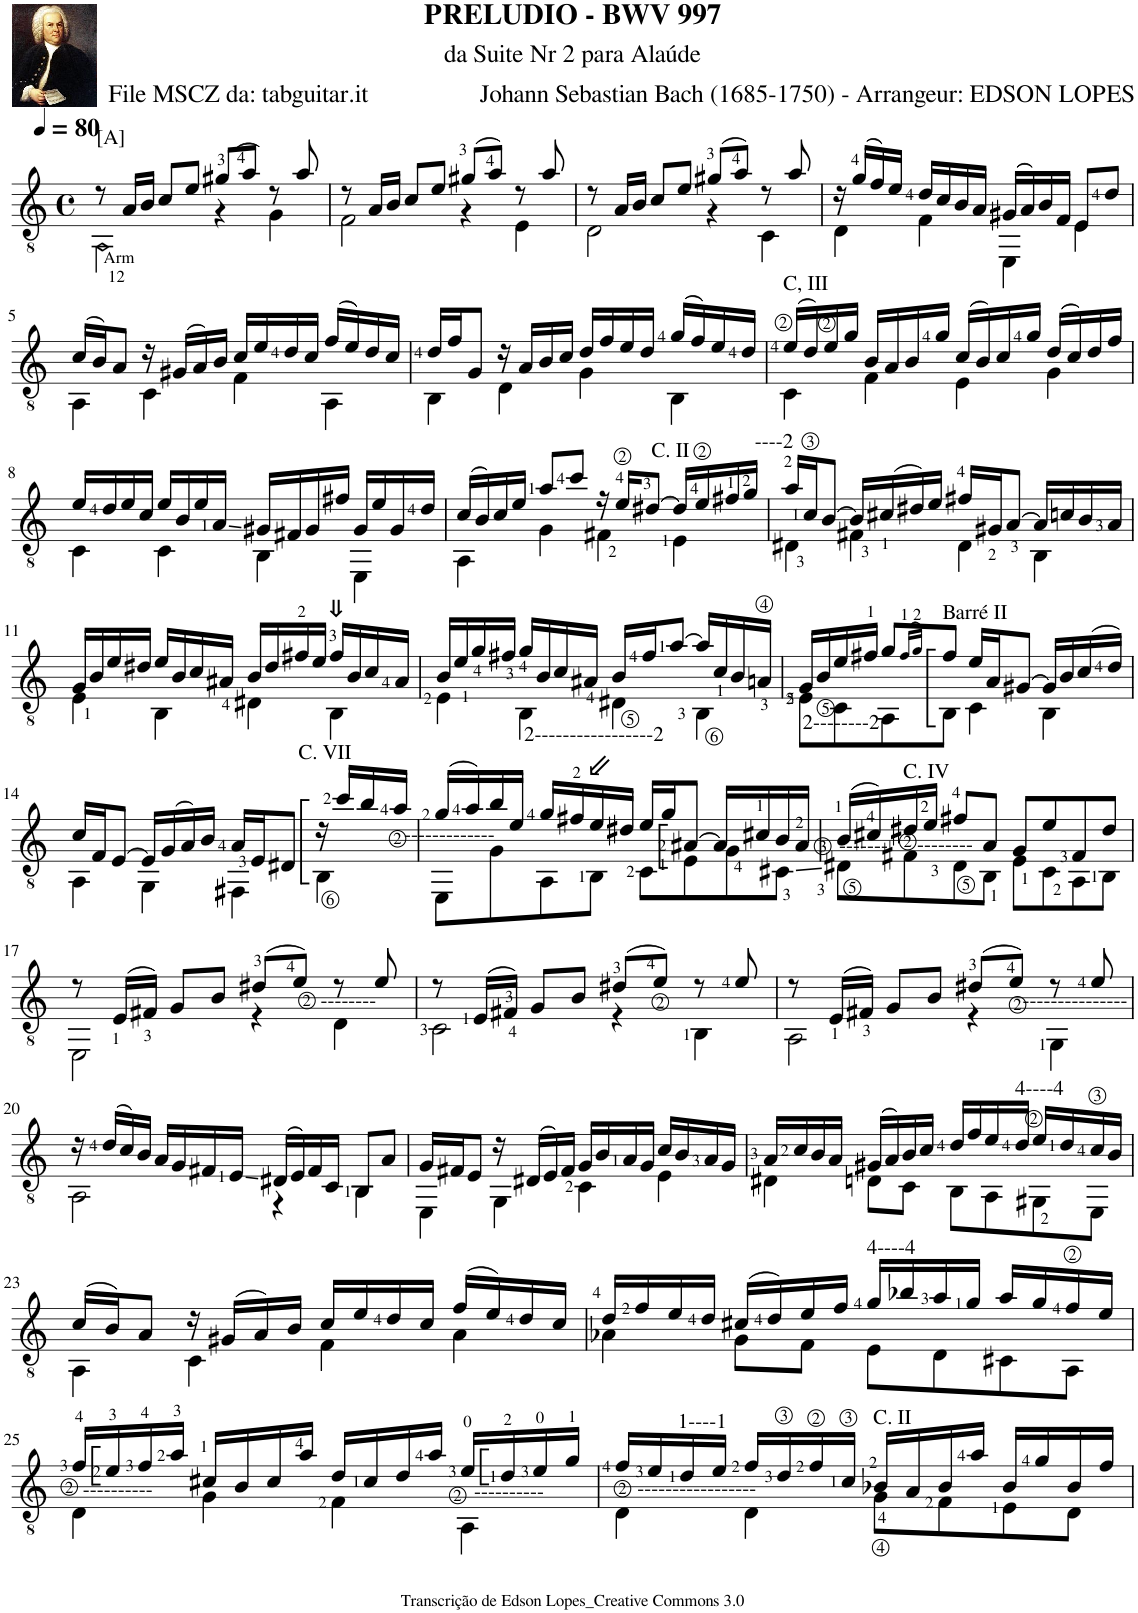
**kern
*part1
*staff1
*I"Guitar
*I'Guit.
*clefGv2
*k[]
*M4/4
*met(c)
*MM80
=1
*^
!LO:TX:a:t=[A]	!
!LO:TX:b:t=Arm	!
!LO:TX:b:t=12	!
8r	2AA\
16A/LL	.
16B/JJ	.
8c/L	.
8e/J	.
(8g#X/L	4r
8a/J)	.
8r	4G\
8a/	.
=2	=2
8r	2F\
16A/LL	.
16B/JJ	.
8c/L	.
8e/J	.
(8g#X/L	4r
8a/J)	.
8r	4E\
8a/	.
=3	=3
8r	2D\
16A/LL	.
16B/JJ	.
8c/L	.
8e/J	.
(8g#X/L	4r
8a/J)	.
8r	4C\
8a/	.
=4	=4
16r	4D\
(16g/LL	.
16f/)	.
16e/JJ	.
16d/LL	4F\
16c/	.
16B/	.
16A/JJ	.
(16G#X/LL	4EE\
16A/)	.
16B/	.
16F/JJ	.
8E/L	4E\
8d/J	.
!!LO:LB:g=z	!!
=5	=5
(16c/LL	4AA\
16B/J)	.
8A/J	.
16r	4C\
(16G#X/LL	.
16A/)	.
16B/JJ	.
16c/LL	4F\
16e/	.
16d/	.
16c/JJ	.
(16f/LL	4AA\
16e/)	.
16d/	.
16c/JJ	.
=6	=6
16d/LL	4BB\
16f/J	.
8G/J	.
16r	4D\
16A/LL	.
16B/	.
16c/JJ	.
16d/LL	4G\
16f/	.
16e/	.
16d/JJ	.
(16g/LL	4BB\
16f/)	.
16e/	.
16d/JJ	.
=7	=7
!LO:TX:a:t=C, III	!
(16e/LL	4C\
16d/)	.
16e/	.
16g/JJ	.
16B/LL	4F\
16A/	.
16B/	.
16g/JJ	.
(16c/LL	4E\
16B/)	.
16c/	.
16g/JJ	.
(16d/LL	4G\
16c/)	.
16d/	.
16f/JJ	.
!!LO:LB:g=z	!!
=8	=8
16e/LL	4C\
16d/	.
16e/	.
16c/JJ	.
16e/LL	4C\
16B/	.
16e/	.
16A/JJ	.
16G#X/LL	4BB\
16F#X/	.
16G#/	.
16f#X/JJ	.
16G#/LL	4EE\
16e/	.
16G#/	.
16d/JJ	.
=9	=9
(16c/LL	4AA\
16B/)	.
16c/	.
16e/JJ	.
8a/L	4G\
8cc/J	.
16r	4F#X\
16e/KL	.
[8d#X/J	.
!LO:TX:a:t=C. II	!
16d#/LL]	4E\
16e/	.
16f#X/	.
16g/JJ	.
=10	=10
!LO:TX:a:t=----2	!
16a/LL	4D#X\
16c/J	.
[8B/J	.
16B/LL]	4F#X\
(16c#X/	.
16d#X/)	.
16e/JJ	.
16f#X/LL	4D#\
16G#X/J	.
[8A/J	.
16A/LL]	4BB\
16cn/	.
16B/	.
16A/JJ	.
!!LO:LB:g=z	!!
=11	=11
16G/LL	4E\
16B/	.
16e/	.
16d#X/JJ	.
16e/LL	4BB\
16B/	.
16c/	.
16A#X/JJ	.
16B/LL	4D#X\
16d#/	.
16f#X/	.
16e/JJ	.
!LO:TX:a:B:t=⇓	!
16f#/LL	4BB\
16B/	.
16c/	.
16A#/JJ	.
=12	=12
16B/LL	4E\
16e/	.
16g/	.
16f#X/JJ	.
!LO:TX:b:t=2-----------------2	!
16g/LL	4BB\
16B/	.
16c/	.
16A#X/JJ	.
16B/LL	4D#X\
16f#/J	.
[8a/J	.
16a/LL]	4BB\
16c/	.
16B/	.
16An/JJ	.
=13	=13
!LO:TX:b:t=2--------2	!
16G/LL	8E\L
16B/	.
16e/	8C\
16f#X/JJ	.
8g/L	8AA\
(16qf#/LL	.
16qg/JJ)	.
!LO:TX:a:t=Barré II	!
8f#/J	8BB\J
16e/LL	4C\
16A/J	.
[8G#X/J	.
16G#/LL]	4BB\
16B/	.
(16c/	.
16d/JJ)	.
!!LO:LB:g=z	!!
=14	=14
16c/LL	4AA\
16F/J	.
[8E/J	.
16E/LL]	4GG\
(16G/	.
16A/)	.
16B/JJ	.
16A/LL	4FF#X\
16E/J	.
8D#X/J	.
!LO:TX:a:t=C. VII	!
16r	4BB\
16cc/LL	.
16b/	.
!LO:TX:a:t=-------------	!
16a/JJ	.
=15	=15
(16g/LL	8EE\L
16a/)	.
16b/	8G\
16e/JJ	.
16g/LL	8AA\
!LO:TX:a:B:t=⇙	!
16f#X/	.
16e/	8BB\J
16d#X/JJ	.
16e/LL	8C\L
16g/J	.
[8A#X/J	8E\
16A#/LL]	8G\
16c#X/	.
16B/	8C#X\J
16A#/JJ	.
=16	=16
!LO:TX:a:t=-------	!
(16B/LL	8D#X\L
16c#X/)	.
!LO:TX:a:t=C. IV	!
!LO:TX:a:t=--------	!
16d#X/	8F#X\
16e/JJ	.
8f#X/L	8D#\
8A/J	8BB\J
8G/L	8E\L
8e/	8C\
8F#/	8AA\
8d#/J	8BB\J
!!LO:LB:g=z	!!
=17	=17
8r	2EE\
(16E/LL	.
16F#X/JJ)	.
8G/L	.
8B/J	.
(8d#X/L	4r
!LO:TX:a:t=--------	!
8e/J)	.
8r	4D\
8e/	.
=18	=18
8r	2C\
(16E/LL	.
16F#X/JJ)	.
8G/L	.
8B/J	.
(8d#X/L	4r
8e/J)	.
8r	4BB\
8e/	.
=19	=19
8r	2AA\
(16E/LL	.
16F#X/JJ)	.
8G/L	.
8B/J	.
(8d#X/L	4r
!LO:TX:a:t=---------------	!
8e/J)	.
8r	4GG\
8e/	.
!!LO:LB:g=z	!!
=20	=20
16r	2AA\
(16d/LL	.
16c/)	.
16B/JJ	.
16A/LL	.
16G/	.
16F#X/	.
16E/JJ	.
(16D#X/LL	4r
16E/)	.
16F#/	.
16C/JJ	.
8BB/L	4BB\
8A/J	.
=21	=21
16G/LL	4EE\
16F#X/J	.
8E/J	.
16r	4GG\
(16D#X/LL	.
16E/)	.
16F#/JJ	.
16G/LL	4C\
16B/	.
16A/	.
16G/JJ	.
16c/LL	4E\
16B/	.
16A/	.
16G/JJ	.
=22	=22
16A/LL	4D#X\
16c/	.
16B/	.
16A/JJ	.
(16G#X/LL	8Dn\L
16A/)	.
16B/	8C\J
16c/JJ	.
16d/LL	8BB\L
16f/	.
16e/	8AA\
!LO:TX:a:t=4----4	!
16d/JJ	.
16e/LL	8GG#X\
16d/	.
16c/	8EE\J
16B/JJ	.
!!LO:LB:g=z	!!
=23	=23
(16c/LL	4AA\
16B/J)	.
8A/J	.
16r	4C\
(16G#X/LL	.
16A/)	.
16B/JJ	.
16c/LL	4F\
16e/	.
16d/	.
16c/JJ	.
(16f/LL	4A\
16e/)	.
16d/	.
16c/JJ	.
=24	=24
16d/LL	4A-X\
16f/	.
16e/	.
16d/JJ	.
(16c#X/LL	8G\L
16d/)	.
16e/	8F\J
16f/JJ	.
!LO:TX:a:t=4----4	!
16g/LL	8E\L
16b-X/	.
16a/	8D\
16g/JJ	.
16a/LL	8C#X\
16g/	.
16f/	8AA\J
16e/JJ	.
!!LO:LB:g=z	!!
=25	=25
!LO:TX:a:t=----------	!
16f/LL	4D\
16e/	.
16f/	.
16a/JJ	.
16c#X/LL	4G\
16B/	.
16c#/	.
16a/JJ	.
16d/LL	4F\
16c#/	.
16d/	.
16a/JJ	.
!LO:TX:a:t=----------	!
16e/LL	4AA\
16d/	.
16e/	.
16g/JJ	.
=26	=26
!LO:TX:a:t=-----------------	!
16f/LL	4D\
16e/	.
!LO:TX:a:t=1----1	!
16d/	.
16e/JJ	.
16f/LL	4D\
16d/	.
16f/	.
16c/JJ	.
!LO:TX:a:t=C. II	!
16B-X/LL	8G\L
16A/	.
16B-/	8F\
16a/JJ	.
16B-/LL	8E\
16g/	.
16B-/	8D\J
16f/JJ	.
*v	*v
=
*-
